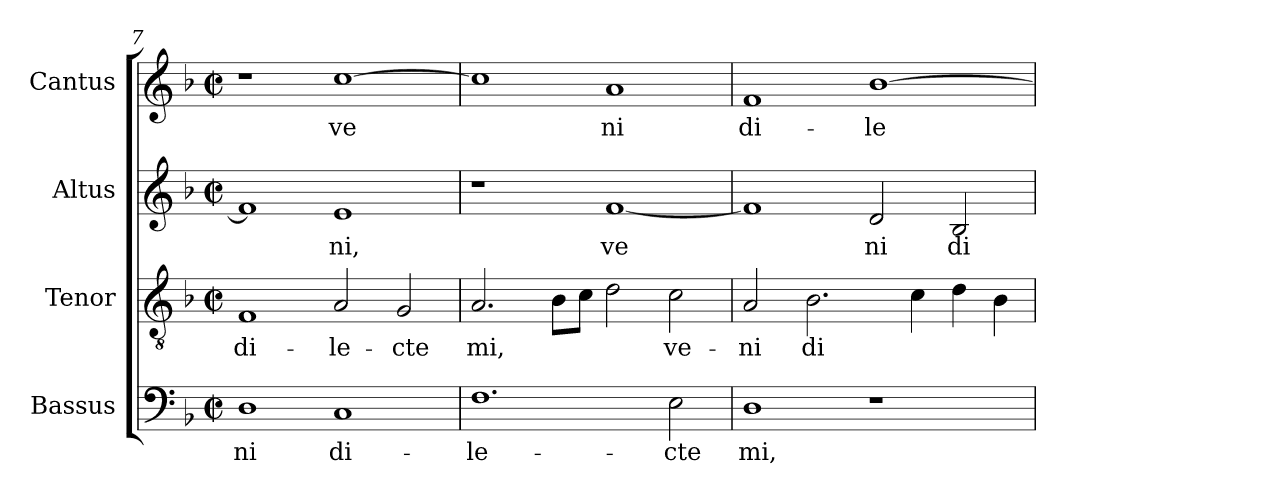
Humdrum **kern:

**kern	**text	**kern	**text	**kern	**text	**kern	**text
*part4	*part4	*part3	*part3	*part2	*part2	*part1	*part1
*staff4	*staff4	*staff3	*staff3	*staff2	*staff2	*staff1	*staff1
*I"Bassus	*	*I"Tenor	*	*I"Altus	*	*I"Cantus	*
!!LO:LB:g=z
*clefF4	*	*clefGv2	*	*clefG2	*	*clefG2	*
*k[b-]	*	*k[b-]	*	*k[b-]	*	*k[b-]	*
*F:	*	*F:	*	*F:	*	*F:	*
*M2/2	*	*M2/2	*	*M2/2	*	*M2/2	*
*met(c|)	*	*met(c|)	*	*met(c|)	*	*met(c|)	*
=7	=7	=7	=7	=7	=7	=7	=7
!	!LO:LY:b:cj	!	!LO:LY:b:cj	!	!LO:LY:b:cj	!	!
1D	-ni	1F	di-	1f]	.	1r	.
!	!LO:LY:b:cj	!	!LO:LY:b:cj	!	!LO:LY:b:cj	!	!LO:LY:b:cj
1C	di-	2A/	-le-	1e	ni,	[>1cc	ve-
!	!	!	!LO:LY:b:cj	!	!	!	!
.	.	2G/	-cte	.	.	.	.
=8	=8	=8	=8	=8	=8	=8	=8
!	!LO:LY:b:cj	!	!LO:LY:b:cj	!	!	!	!LO:LY:b:cj
1.F	-le-	2.A/	mi,	1r	.	1cc]	--
!	!	!	!LO:LY:b:cj	!	!	!	!
.	.	8B-\L	.	.	.	.	.
!	!	!	!LO:LY:b:cj	!	!	!	!
.	.	8c\J	.	.	.	.	.
!	!	!	!LO:LY:b:cj	!	!LO:LY:b:cj	!	!LO:LY:b:cj
.	.	2d\	.	[<1f	ve	1a	-ni
!	!LO:LY:b:cj	!	!LO:LY:b:cj	!	!	!	!
2E\	-cte	2c\	ve-	.	.	.	.
=9	=9	=9	=9	=9	=9	=9	=9
!	!LO:LY:b:cj	!	!LO:LY:b:cj	!	!LO:LY:b:cj	!	!LO:LY:b:cj
1D	mi,	2A/	-ni	1f]	.	1f	di-
!	!	!	!LO:LY:b:cj	!	!	!	!
.	.	2.B-\	di-	.	.	.	.
!	!	!	!	!	!LO:LY:b:cj	!	!LO:LY:b:cj
1r	.	.	.	2d/	ni	[>1b-	-le-
!	!	!	!LO:LY:b:cj	!	!	!	!
.	.	4c\	--	.	.	.	.
!	!	!	!LO:LY:b:cj	!	!LO:LY:b:cj	!	!
.	.	4d\	--	2B-/	di	.	.
!	!	!	!LO:LY:b:cj	!	!	!	!
.	.	4B-\	--	.	.	.	.
=	=	=	=	=	=	=	=
*-	*-	*-	*-	*-	*-	*-	*-
